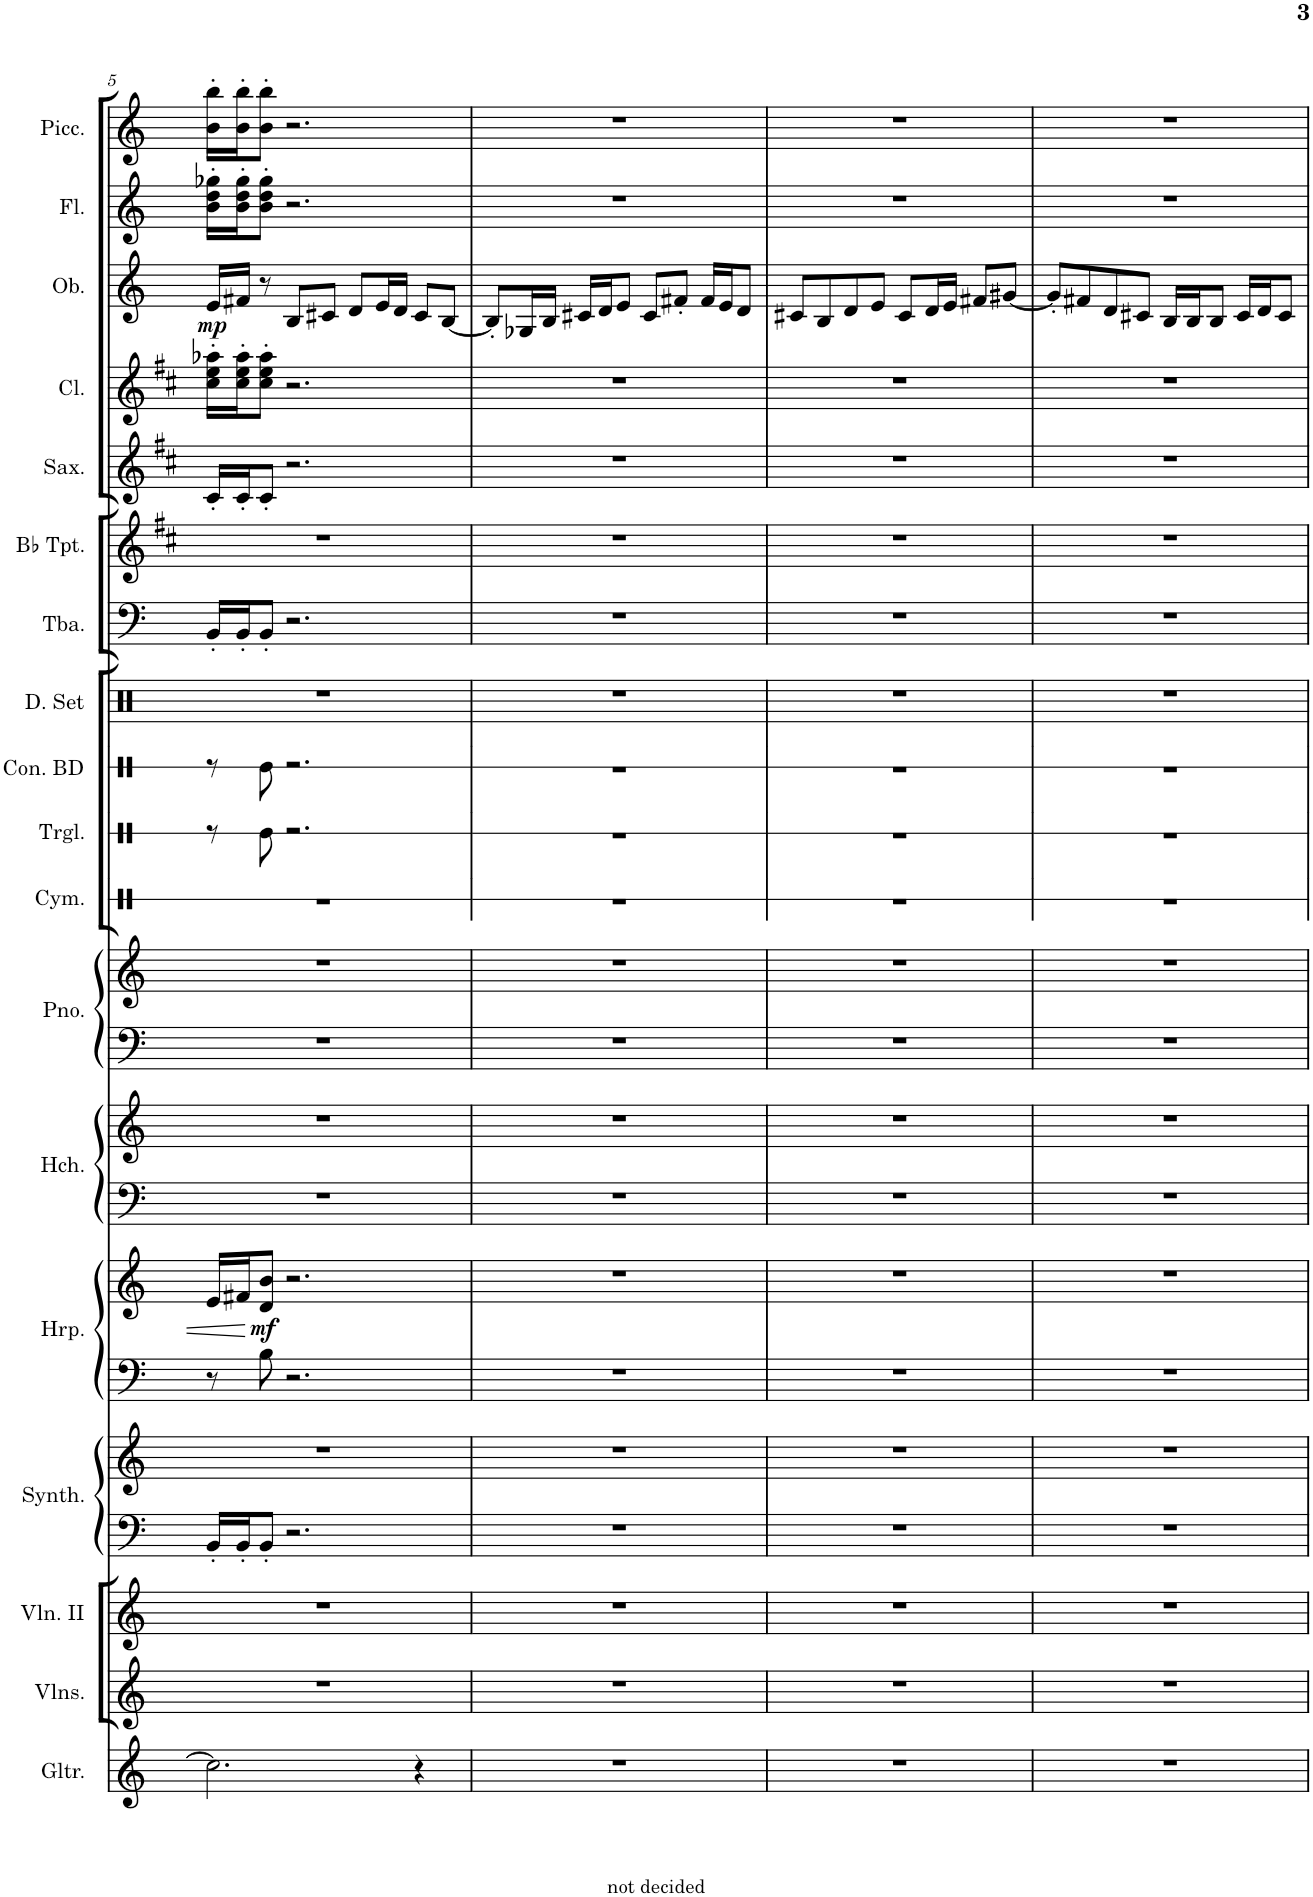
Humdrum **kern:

**kern	**kern	**kern	**kern	**kern	**kern	**kern	**dynam	**kern	**kern	**kern	**kern	**kern	**kern	**kern	**kern	**kern	**kern	**kern	**kern	**kern	**dynam	**kern	**kern
*part18	*part17	*part16	*part15	*part15	*part14	*part14	*part14	*part13	*part13	*part12	*part12	*part11	*part10	*part9	*part8	*part7	*part6	*part5	*part4	*part3	*part3	*part2	*part1
*staff22	*staff21	*staff20	*staff19	*staff18	*staff17	*staff16	*staff16/17	*staff15	*staff14	*staff13	*staff12	*staff11	*staff10	*staff9	*staff8	*staff7	*staff6	*staff5	*staff4	*staff3	*staff3	*staff2	*staff1
*I"Glitter	*I"Violins	*I"Violins II	*I"Saw Synthesizer	*	*I"Harp	*	*	*I"Harpsichord	*	*I"Grand Piano	*	*I"Cymbal	*I"Triangle	*I"Concert Bass Drum	*I"Drumset	*I"Tuba	*I"Trumpets in Bb	*I"Saxophone	*I"Clarinet	*I"Oboe	*	*I"Flutes	*I"Piccolo
*I'Gltr.	*I'Vlns.	*I'Vln. II	*I'Synth.	*	*I'Hrp.	*	*	*I'Hch.	*	*I'Pno.	*	*I'Cym.	*I'Trgl.	*I'Con. BD	*I'D. Set	*I'Tba.	*	*I'Sax.	*I'Cl.	*I'Ob.	*	*I'Fl.	*I'Picc.
!!LO:PB:g=z
*clefG2	*clefG2	*clefG2	*clefF4	*clefG2	*clefF4	*clefG2	*	*clefF4	*clefG2	*clefF4	*clefG2	*clefX	*clefX	*clefX	*clefX	*clefF4	*clefG2	*clefG2	*clefG2	*clefG2	*	*clefG2	*clefG2
*	*	*	*	*	*	*	*	*	*	*	*	*	*	*	*	*	*Trd1c2	*Trd8c14	*Trd1c2	*	*	*	*Trd-7c-12
*k[]	*k[]	*k[]	*k[]	*k[]	*k[]	*k[]	*	*k[]	*k[]	*k[]	*k[]	*k[]	*k[]	*k[]	*k[]	*k[]	*k[f#c#]	*k[f#c#]	*k[f#c#]	*k[]	*	*k[]	*k[]
*M4/4	*M4/4	*M4/4	*M4/4	*M4/4	*M4/4	*M4/4	*	*M4/4	*M4/4	*M4/4	*M4/4	*M4/4	*M4/4	*M4/4	*M4/4	*M4/4	*M4/4	*M4/4	*M4/4	*M4/4	*	*M4/4	*M4/4
=5	=5	=5	=5	=5	=5	=5	=5	=5	=5	=5	=5	=5	=5	=5	=5	=5	=5	=5	=5	=5	=5	=5	=5
!	!	!	!	!	!	!	!	!	!	!	!	!	!	!	!	!	!	!	!	!	!LO:DY:b	!	!
2.cc\]	1r	1r	16BB'/LL	1r	8r	16e/LL	.	1r	1r	1r	1r	1r	8r	8r	1r	16BB'/LL	1r	16c#'/LL	16cc#\' 16ee\' 16aa-X\'LL	16e/LL	mp	16b\' 16dd\' 16gg-X\'LL	16b\' 16bb\'LL
.	.	.	16BB'/J	.	.	16f#X/J	.	.	.	.	.	.	.	.	.	16BB'/J	.	16c#'/J	16cc#\' 16ee\' 16aa-\'J	16f#X/JJ	.	16b\' 16dd\' 16gg-\'J	16b\' 16bb\'J
!	!	!	!	!	!	!	!LO:DY:b	!	!	!	!	!	!	!	!	!	!	!	!	!	!	!	!
.	.	.	8BB'/J	.	8B\	8d/ 8b/J	mf	.	.	.	.	.	8Re\	8Re\	.	8BB'/J	.	8c#'/J	8cc#\' 8ee\' 8aa-\'J	8r	.	8b\' 8dd\' 8gg-\'J	8b\' 8bb\'J
.	.	.	2.r	.	2.r	2.r	.	.	.	.	.	.	2.r	2.r	.	2.r	.	2.r	2.r	8B/L	.	2.r	2.r
.	.	.	.	.	.	.	.	.	.	.	.	.	.	.	.	.	.	.	.	8c#X/J	.	.	.
.	.	.	.	.	.	.	.	.	.	.	.	.	.	.	.	.	.	.	.	8d/L	.	.	.
.	.	.	.	.	.	.	.	.	.	.	.	.	.	.	.	.	.	.	.	16e/L	.	.	.
.	.	.	.	.	.	.	.	.	.	.	.	.	.	.	.	.	.	.	.	16d/JJ	.	.	.
4r	.	.	.	.	.	.	.	.	.	.	.	.	.	.	.	.	.	.	.	8c#/L	.	.	.
.	.	.	.	.	.	.	.	.	.	.	.	.	.	.	.	.	.	.	.	[8B/J	.	.	.
=6	=6	=6	=6	=6	=6	=6	=6	=6	=6	=6	=6	=6	=6	=6	=6	=6	=6	=6	=6	=6	=6	=6	=6
1r	1r	1r	1r	1r	1r	1r	.	1r	1r	1r	1r	1r	1r	1r	1r	1r	1r	1r	1r	8B'/L]	.	1r	1r
.	.	.	.	.	.	.	.	.	.	.	.	.	.	.	.	.	.	.	.	16G-X/L	.	.	.
.	.	.	.	.	.	.	.	.	.	.	.	.	.	.	.	.	.	.	.	16B/JJ	.	.	.
.	.	.	.	.	.	.	.	.	.	.	.	.	.	.	.	.	.	.	.	16c#X/LL	.	.	.
.	.	.	.	.	.	.	.	.	.	.	.	.	.	.	.	.	.	.	.	16d/J	.	.	.
.	.	.	.	.	.	.	.	.	.	.	.	.	.	.	.	.	.	.	.	8e/J	.	.	.
.	.	.	.	.	.	.	.	.	.	.	.	.	.	.	.	.	.	.	.	8c#/L	.	.	.
.	.	.	.	.	.	.	.	.	.	.	.	.	.	.	.	.	.	.	.	8f#X'/J	.	.	.
.	.	.	.	.	.	.	.	.	.	.	.	.	.	.	.	.	.	.	.	16f#/LL	.	.	.
.	.	.	.	.	.	.	.	.	.	.	.	.	.	.	.	.	.	.	.	16e/J	.	.	.
.	.	.	.	.	.	.	.	.	.	.	.	.	.	.	.	.	.	.	.	8d/J	.	.	.
=7	=7	=7	=7	=7	=7	=7	=7	=7	=7	=7	=7	=7	=7	=7	=7	=7	=7	=7	=7	=7	=7	=7	=7
1r	1r	1r	1r	1r	1r	1r	.	1r	1r	1r	1r	1r	1r	1r	1r	1r	1r	1r	1r	8c#X/L	.	1r	1r
.	.	.	.	.	.	.	.	.	.	.	.	.	.	.	.	.	.	.	.	8B/	.	.	.
.	.	.	.	.	.	.	.	.	.	.	.	.	.	.	.	.	.	.	.	8d/	.	.	.
.	.	.	.	.	.	.	.	.	.	.	.	.	.	.	.	.	.	.	.	8e/J	.	.	.
.	.	.	.	.	.	.	.	.	.	.	.	.	.	.	.	.	.	.	.	8c#/L	.	.	.
.	.	.	.	.	.	.	.	.	.	.	.	.	.	.	.	.	.	.	.	16d/L	.	.	.
.	.	.	.	.	.	.	.	.	.	.	.	.	.	.	.	.	.	.	.	16e/JJ	.	.	.
.	.	.	.	.	.	.	.	.	.	.	.	.	.	.	.	.	.	.	.	8f#X/L	.	.	.
.	.	.	.	.	.	.	.	.	.	.	.	.	.	.	.	.	.	.	.	[8g#X/J	.	.	.
=8	=8	=8	=8	=8	=8	=8	=8	=8	=8	=8	=8	=8	=8	=8	=8	=8	=8	=8	=8	=8	=8	=8	=8
1r	1r	1r	1r	1r	1r	1r	.	1r	1r	1r	1r	1r	1r	1r	1r	1r	1r	1r	1r	8g#'/L]	.	1r	1r
.	.	.	.	.	.	.	.	.	.	.	.	.	.	.	.	.	.	.	.	8f#X/	.	.	.
.	.	.	.	.	.	.	.	.	.	.	.	.	.	.	.	.	.	.	.	8d/	.	.	.
.	.	.	.	.	.	.	.	.	.	.	.	.	.	.	.	.	.	.	.	8c#X/J	.	.	.
.	.	.	.	.	.	.	.	.	.	.	.	.	.	.	.	.	.	.	.	16B/LL	.	.	.
.	.	.	.	.	.	.	.	.	.	.	.	.	.	.	.	.	.	.	.	16B/J	.	.	.
.	.	.	.	.	.	.	.	.	.	.	.	.	.	.	.	.	.	.	.	8B/J	.	.	.
.	.	.	.	.	.	.	.	.	.	.	.	.	.	.	.	.	.	.	.	16c#/LL	.	.	.
.	.	.	.	.	.	.	.	.	.	.	.	.	.	.	.	.	.	.	.	16d/J	.	.	.
.	.	.	.	.	.	.	.	.	.	.	.	.	.	.	.	.	.	.	.	8c#/J	.	.	.
=	=	=	=	=	=	=	=	=	=	=	=	=	=	=	=	=	=	=	=	=	=	=	=
*-	*-	*-	*-	*-	*-	*-	*-	*-	*-	*-	*-	*-	*-	*-	*-	*-	*-	*-	*-	*-	*-	*-	*-
